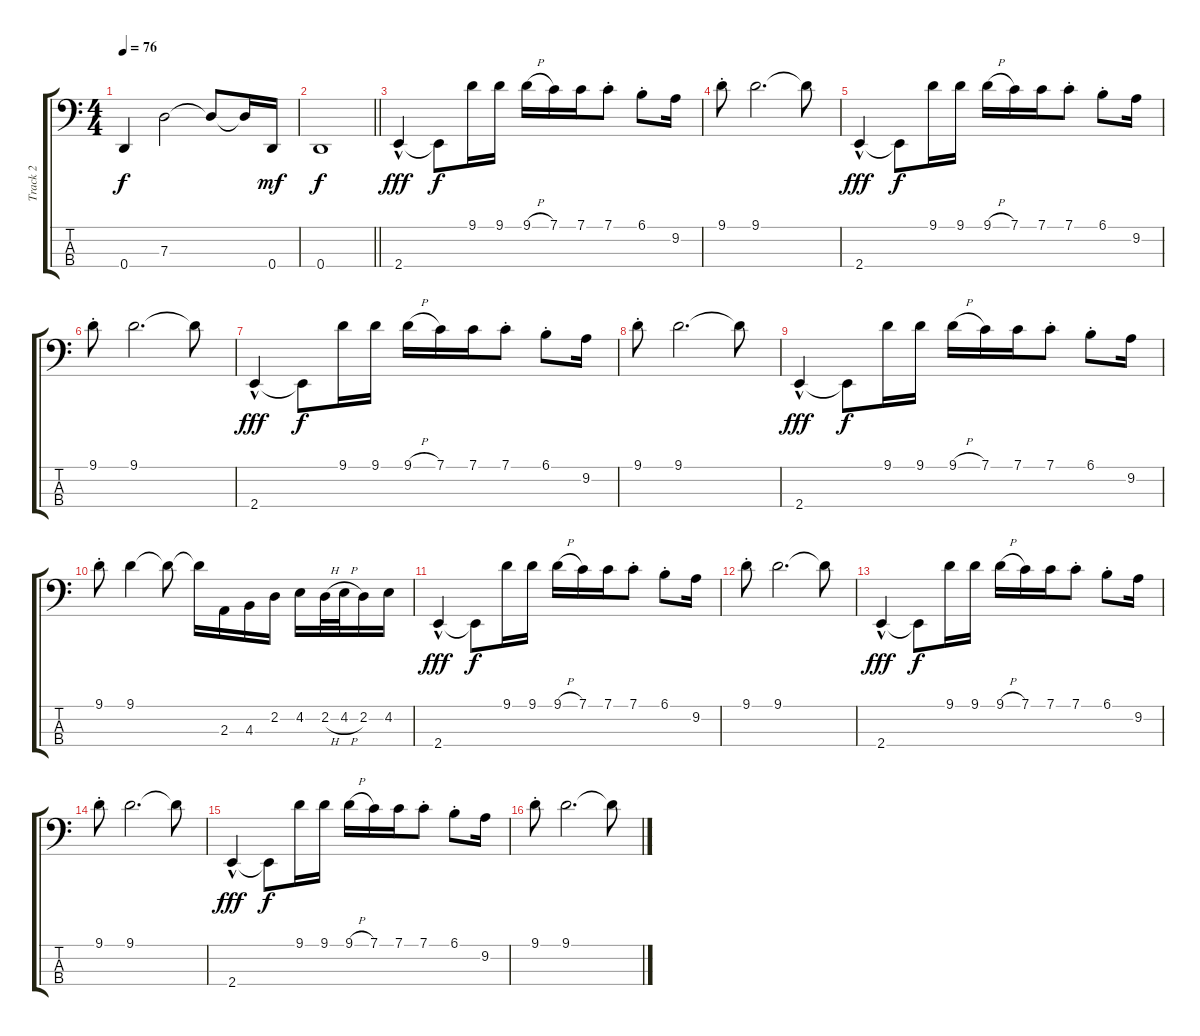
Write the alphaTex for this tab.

\track ("Track 2" "Track 2") {instrument electricbasspick}
\staff {score tabs}
\tuning (F2 C2 G1 D1) {hide}
\ts (4 4)
\tempo 76
\clef f4
\ks c
0.4.4{dy f} 7.3.2 7.3{t}.8 7.3{t}.16 0.4.16{dy mf} |
\barLineRight lightlight
0.4.1{dy f} |
2.4{hac}.4{dy fff volume 12} 2.4{t}.8{dy f} 9.1.16 9.1.16 9.1{h}.16 7.1.16 7.1.16 7.1{st}.8 6.1{st}.8 9.2.16 |
9.1{st}.8 9.1.2{d} 9.1{t}.8 |
2.4{hac}.4{dy fff} 2.4{t}.8{dy f} 9.1.16 9.1.16 9.1{h}.16 7.1.16 7.1.16 7.1{st}.8 6.1{st}.8 9.2.16 |
9.1{st}.8 9.1.2{d} 9.1{t}.8 |
2.4{hac}.4{dy fff} 2.4{t}.8{dy f} 9.1.16 9.1.16 9.1{h}.16 7.1.16 7.1.16 7.1{st}.8 6.1{st}.8 9.2.16 |
9.1{st}.8 9.1.2{d} 9.1{t}.8 |
2.4{hac}.4{dy fff} 2.4{t}.8{dy f} 9.1.16 9.1.16 9.1{h}.16 7.1.16 7.1.16 7.1{st}.8 6.1{st}.8 9.2.16 |
9.1{st}.8 9.1.4 9.1{t}.8 9.1{t}.16 2.3.16 4.3.16 2.2.16 4.2.16 2.2{h}.32 4.2{h}.32 2.2.16 4.2.16 |
2.4{hac}.4{dy fff} 2.4{t}.8{dy f} 9.1.16 9.1.16 9.1{h}.16 7.1.16 7.1.16 7.1{st}.8 6.1{st}.8 9.2.16 |
9.1{st}.8 9.1.2{d} 9.1{t}.8 |
2.4{hac}.4{dy fff} 2.4{t}.8{dy f} 9.1.16 9.1.16 9.1{h}.16 7.1.16 7.1.16 7.1{st}.8 6.1{st}.8 9.2.16 |
9.1{st}.8 9.1.2{d} 9.1{t}.8 |
2.4{hac}.4{dy fff} 2.4{t}.8{dy f} 9.1.16 9.1.16 9.1{h}.16 7.1.16 7.1.16 7.1{st}.8 6.1{st}.8 9.2.16 |
9.1{st}.8 9.1.2{d} 9.1{t}.8
